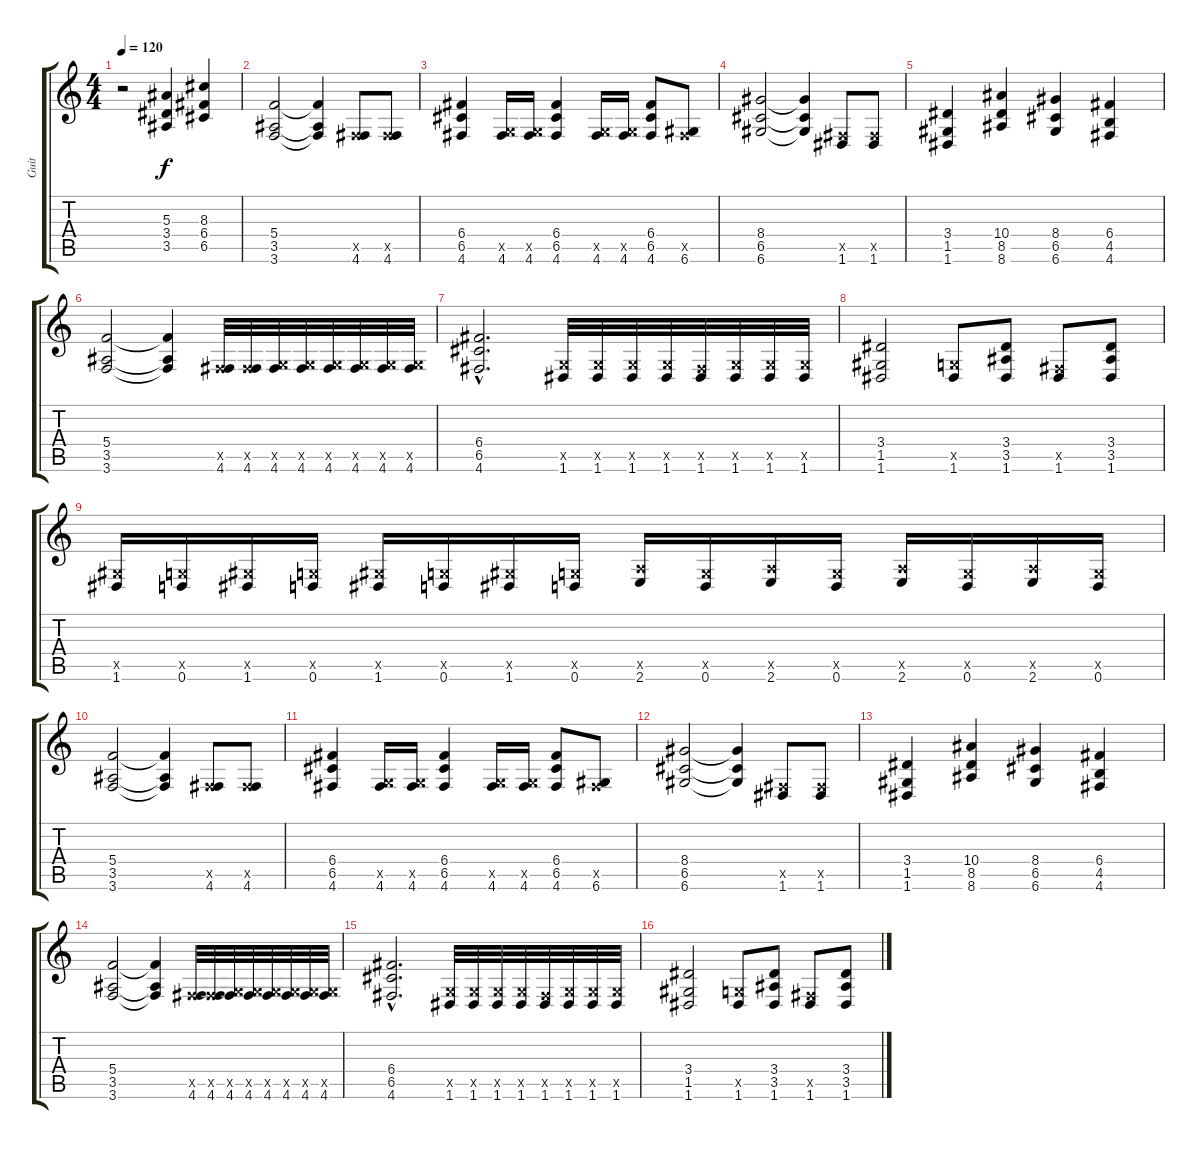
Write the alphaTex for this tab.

\track ("Guit" "Guit") {instrument distortionguitar}
\staff {score tabs}
\tuning (D4 A3 F3 C3 G2 D2) {hide}
\ts (4 4)
\tempo 120
\clef g2
\ks c
r.2{dy f} (5.3 3.4 3.5).4 (8.3 6.4 6.5).4 |
(5.4 3.5 3.6).2 (5.4{t} 3.5{t} 3.6{t}).4 (-1.5{x} 4.6).8 (-1.5{x} 4.6).8 |
(6.4 6.5 4.6).4 (0.5{x} 4.6).16 (0.5{x} 4.6).16 (6.4 6.5 4.6).4 (0.5{x} 4.6).16 (0.5{x} 4.6).16 (6.4 6.5 4.6).8 (-1.5{x} 6.6).8 |
(8.4 6.5 6.6).2 (8.4{t} 6.5{t} 6.6{t}).4 (-1.5{x} 1.6).8 (-1.5{x} 1.6).8 |
(3.4 1.5 1.6).4 (10.4 8.5 8.6).4 (8.4 6.5 6.6).4 (6.4 4.5 4.6).4 |
(5.4 3.5 3.6).2 (5.4{t} 3.5{t} 3.6{t}).4 (-1.5{x} 4.6).32 (-1.5{x} 4.6).32 (0.5{x} 4.6).32 (0.5{x} 4.6).32 (0.5{x} 4.6).32 (0.5{x} 4.6).32 (0.5{x} 4.6).32 (0.5{x} 4.6).32 |
(6.4{hac} 6.5{hac} 4.6{hac}).2{d} (0.5{x} 1.6).32 (0.5{x} 1.6).32 (0.5{x} 1.6).32 (0.5{x} 1.6).32 (-1.5{x} 1.6).32 (0.5{x} 1.6).32 (0.5{x} 1.6).32 (0.5{x} 1.6).32 |
(3.4 1.5 1.6).2 (0.5{x} 1.6).8 (3.4 3.5 1.6).8 (-1.5{x} 1.6).8 (3.4 3.5 1.6).8 |
(1.5{x} 1.6).16 (0.5{x} 0.6).16 (1.5{x} 1.6).16 (0.5{x} 0.6).16 (1.5{x} 1.6).16 (0.5{x} 0.6).16 (1.5{x} 1.6).16 (0.5{x} 0.6).16 (2.5{x} 2.6).16 (0.5{x} 0.6).16 (2.5{x} 2.6).16 (0.5{x} 0.6).16 (2.5{x} 2.6).16 (0.5{x} 0.6).16 (2.5{x} 2.6).16 (0.5{x} 0.6).16 |
(5.4 3.5 3.6).2 (5.4{t} 3.5{t} 3.6{t}).4 (-1.5{x} 4.6).8 (-1.5{x} 4.6).8 |
(6.4 6.5 4.6).4 (0.5{x} 4.6).16 (0.5{x} 4.6).16 (6.4 6.5 4.6).4 (0.5{x} 4.6).16 (0.5{x} 4.6).16 (6.4 6.5 4.6).8 (-1.5{x} 6.6).8 |
(8.4 6.5 6.6).2 (8.4{t} 6.5{t} 6.6{t}).4 (-1.5{x} 1.6).8 (-1.5{x} 1.6).8 |
(3.4 1.5 1.6).4 (10.4 8.5 8.6).4 (8.4 6.5 6.6).4 (6.4 4.5 4.6).4 |
(5.4 3.5 3.6).2 (5.4{t} 3.5{t} 3.6{t}).4 (-1.5{x} 4.6).32 (-1.5{x} 4.6).32 (0.5{x} 4.6).32 (0.5{x} 4.6).32 (0.5{x} 4.6).32 (0.5{x} 4.6).32 (0.5{x} 4.6).32 (0.5{x} 4.6).32 |
(6.4{hac} 6.5{hac} 4.6{hac}).2{d} (0.5{x} 1.6).32 (0.5{x} 1.6).32 (0.5{x} 1.6).32 (0.5{x} 1.6).32 (-1.5{x} 1.6).32 (0.5{x} 1.6).32 (0.5{x} 1.6).32 (0.5{x} 1.6).32 |
(3.4 1.5 1.6).2 (0.5{x} 1.6).8 (3.4 3.5 1.6).8 (-1.5{x} 1.6).8 (3.4 3.5 1.6).8
